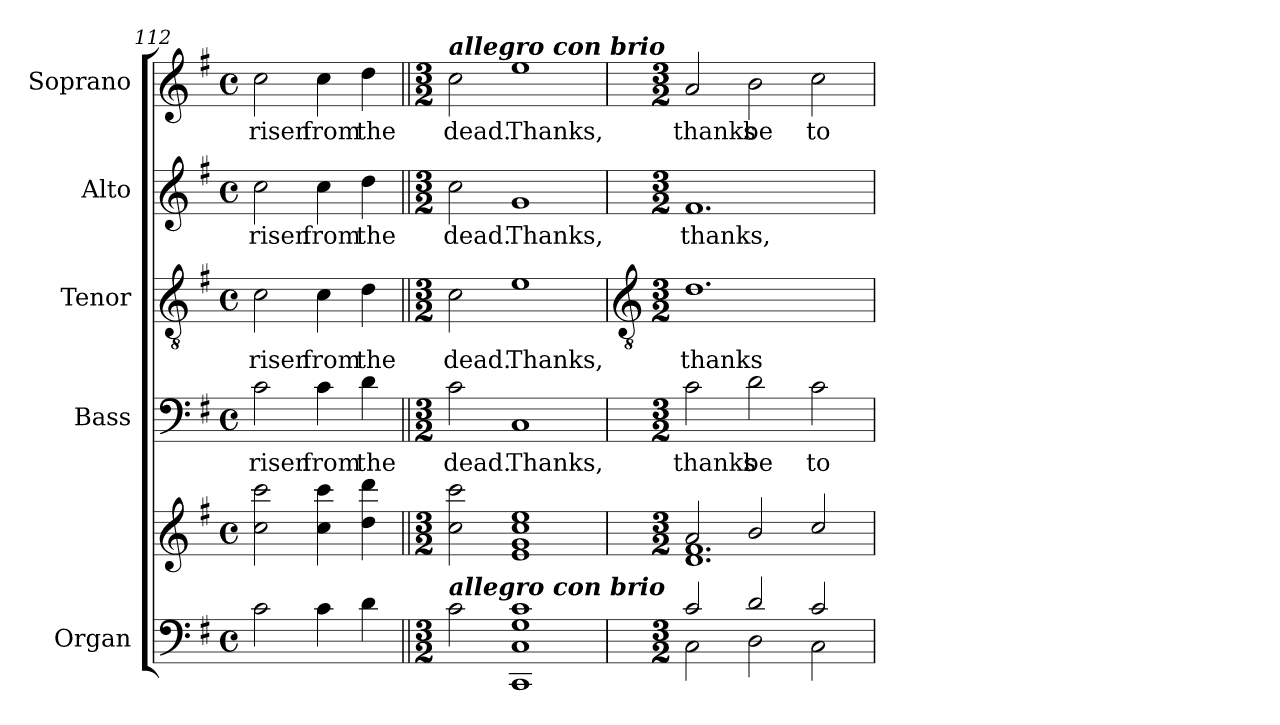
**kern	**kern	**kern	**text	**kern	**text	**kern	**text	**kern	**text
*part5	*part5	*part4	*part4	*part3	*part3	*part2	*part2	*part1	*part1
*staff6	*staff5	*staff4	*staff4	*staff3	*staff3	*staff2	*staff2	*staff1	*staff1
*I"Organ	*	*I"Bass	*	*I"Tenor	*	*I"Alto	*	*I"Soprano	*
*	*	*I'B	*	*I'T	*	*I'A	*	*I'S	*
*clefF4	*clefG2	*clefF4	*	*clefGv2	*	*clefG2	*	*clefG2	*
*k[f#]	*k[f#]	*k[f#]	*	*k[f#]	*	*k[f#]	*	*k[f#]	*
*G:	*G:	*G:	*	*G:	*	*G:	*	*G:	*
*M4/4	*M4/4	*M4/4	*	*M4/4	*	*M4/4	*	*M4/4	*
*met(c)	*met(c)	*met(c)	*	*met(c)	*	*met(c)	*	*met(c)	*
=112	=112	=112	=112	=112	=112	=112	=112	=112	=112
*^	*	*	*	*	*	*	*	*	*
!	!	!	!	!LO:LY:b	!	!LO:LY:b	!	!LO:LY:b	!	!LO:LY:b
1ryy	2c\	2cc 2ccc	2c	risen	2c	risen	2cc	risen	2cc	risen
!	!	!	!	!LO:LY:b	!	!LO:LY:b	!	!LO:LY:b	!	!LO:LY:b
.	4c\	4cc 4ccc	4c	from	4c	from	4cc	from	4cc	from
!	!	!	!	!LO:LY:b	!	!LO:LY:b	!	!LO:LY:b	!	!LO:LY:b
.	4d\	4dd 4ddd	4d	the	4d	the	4dd	the	4dd	the
=113||	=113||	=113||	=113||	=113||	=113||	=113||	=113||	=113||	=113||	=113||
*M3/2	*	*M3/2	*M3/2	*	*M3/2	*	*M3/2	*	*M3/2	*
!	!	!	!	!	!	!	!	!	!LO:TX:a:Bi:t=allegro con brio	!
!LO:TX:a:Bi:t=allegro con brio	!	!	!	!	!	!	!	!	!	!
!	!	!	!	!LO:LY:b	!	!LO:LY:b	!	!LO:LY:b	!	!LO:LY:b
2ryy	2c\	2cc\ 2ccc\	2c	dead.	2c	dead.	2cc	dead.	2cc	dead.
!	!	!	!	!LO:LY:b	!	!LO:LY:b	!	!LO:LY:b	!	!LO:LY:b
1G/ 1c/	1CC\ 1C\	1e 1g 1cc 1ee	1C	Thanks,	1e	Thanks,	1g	Thanks,	1ee	Thanks,
!!LO:LB:g=z
=114	=114	=114	=114	=114	=114	=114	=114	=114	=114	=114
*	*	*	*	*	*clefGv2	*	*	*	*	*
*M3/2	*	*M3/2	*M3/2	*	*M3/2	*	*M3/2	*	*M3/2	*
*	*	*^	*	*	*	*	*	*	*	*
!	!	!	!	!	!LO:LY:b	!	!LO:LY:b	!	!LO:LY:b	!	!LO:LY:b
2c/	2C\	2a/	1.d\ 1.f#\	2c	thanks	1.d	thanks	1.f#	thanks,	2a	thanks
!	!	!	!	!	!LO:LY:b	!	!	!	!	!	!LO:LY:b
2d/	2D\	2b/	.	2d	be	.	.	.	.	2b	be
!	!	!	!	!	!LO:LY:b	!	!	!	!	!	!LO:LY:b
2c/	2C\	2cc/	.	2c	to	.	.	.	.	2cc	to
*v	*v	*	*	*	*	*	*	*	*	*	*
*	*v	*v	*	*	*	*	*	*	*	*
=	=	=	=	=	=	=	=	=	=
*-	*-	*-	*-	*-	*-	*-	*-	*-	*-
